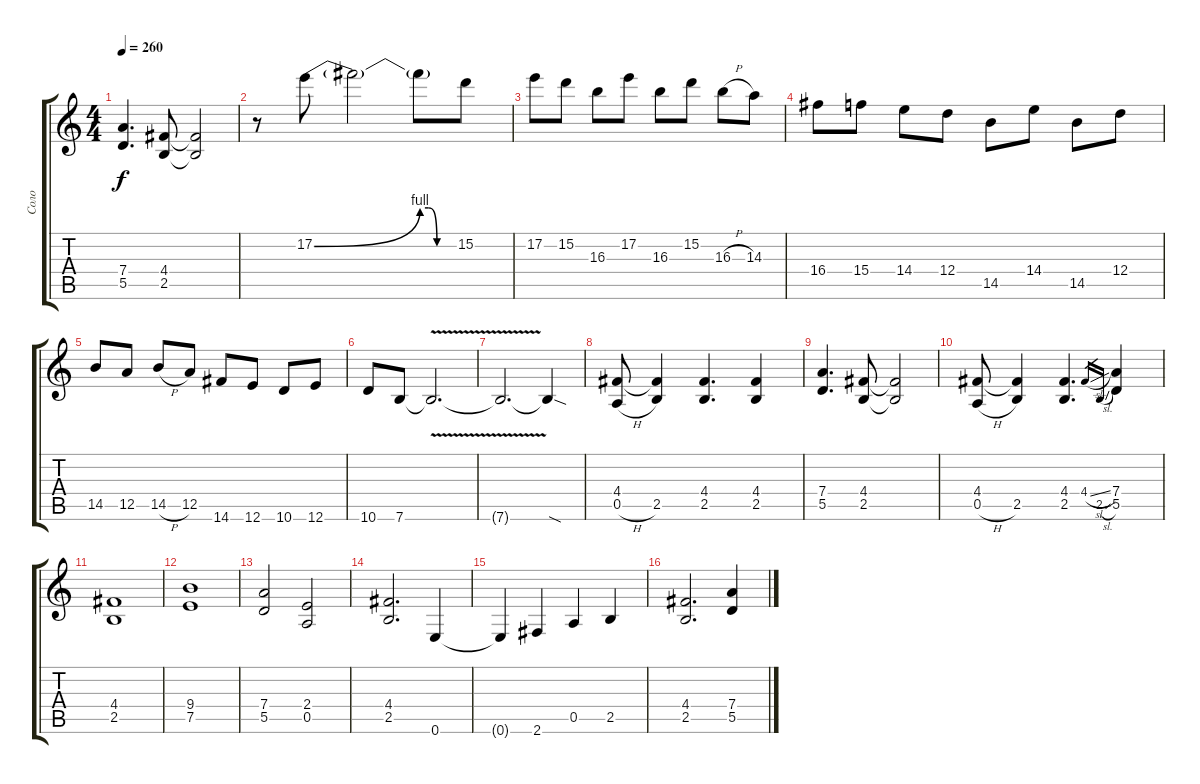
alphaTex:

\track ("Соло" "Соло") {instrument distortionguitar}
\staff {score tabs}
\tuning (E4 B3 G3 D3 A2 E2) {hide}
\ts (4 4)
\tempo 260
\clef g2
\ks c
(7.4 5.5).4{d dy f} (4.4 2.5).8 (4.4{t} 2.5{t}).2 |
r.8 17.2{be (bend 0 0 60 4)}.8 17.2{t}.2 17.2{be (custom 0 4 15 4 30 0 60 0) t}.8 15.2.8 |
17.2.8 15.2.8 16.3.8 17.2.8 16.3.8 15.2.8 16.3{h}.8 14.3.8 |
16.4.8 15.4.8 14.4.8 12.4.8 14.5.8 14.4.8 14.5.8 12.4.8 |
14.5.8 12.5.8 14.5{h}.8 12.5.8 14.6.8 12.6.8 10.6.8 12.6.8 |
10.6.8 7.6.8 7.6{v t}.2{d} |
7.6{t}.2{d} 7.6{sod t}.4 |
(4.4 0.5{h}).8 (4.4{t} 2.5).4 (4.4 2.5).4{d} (4.4 2.5).4 |
(7.4 5.5).4{d} (4.4 2.5).8 (4.4{t} 2.5{t}).2 |
(4.4 0.5{h}).8 (4.4{t} 2.5).4 (4.4 2.5).4{d} 4.4{sl}.16{gr} 2.5{sl}.16{gr} (7.4 5.5).4 |
(4.4 2.5).1 |
(9.4 7.5).1 |
(7.4 5.5).2 (2.4 0.5).2 |
(4.4 2.5).2{d} 0.6.4 |
0.6{t}.4 2.6.4 0.5.4 2.5.4 |
(4.4 2.5).2{d} (7.4 5.5).4
